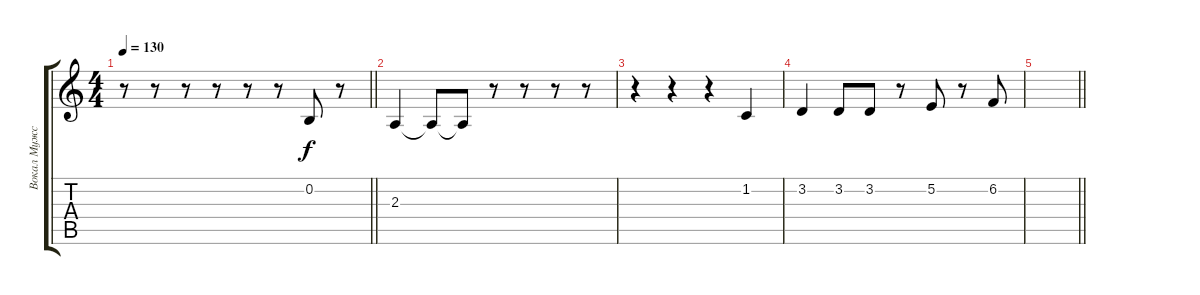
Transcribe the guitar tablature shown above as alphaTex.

\track ("Вокал Мужской" "Вокал Мужс") {instrument fx1rain}
\staff {score tabs}
\tuning (E4 B3 G3 D3 A2 E2) {hide}
\ts (4 4)
\tempo 130
\clef g2
\barLineRight lightlight
\ks c
r.8{dy f} r.8 r.8 r.8 r.8 r.8 0.2.8 r.8 |
2.3.4 2.3{t}.8 2.3{t}.8 r.8 r.8 r.8 r.8 |
r.4 r.4 r.4 1.2.4 |
3.2.4 3.2.8 3.2.8 r.8 5.2.8 r.8 6.2.8 |
\barLineRight lightlight
